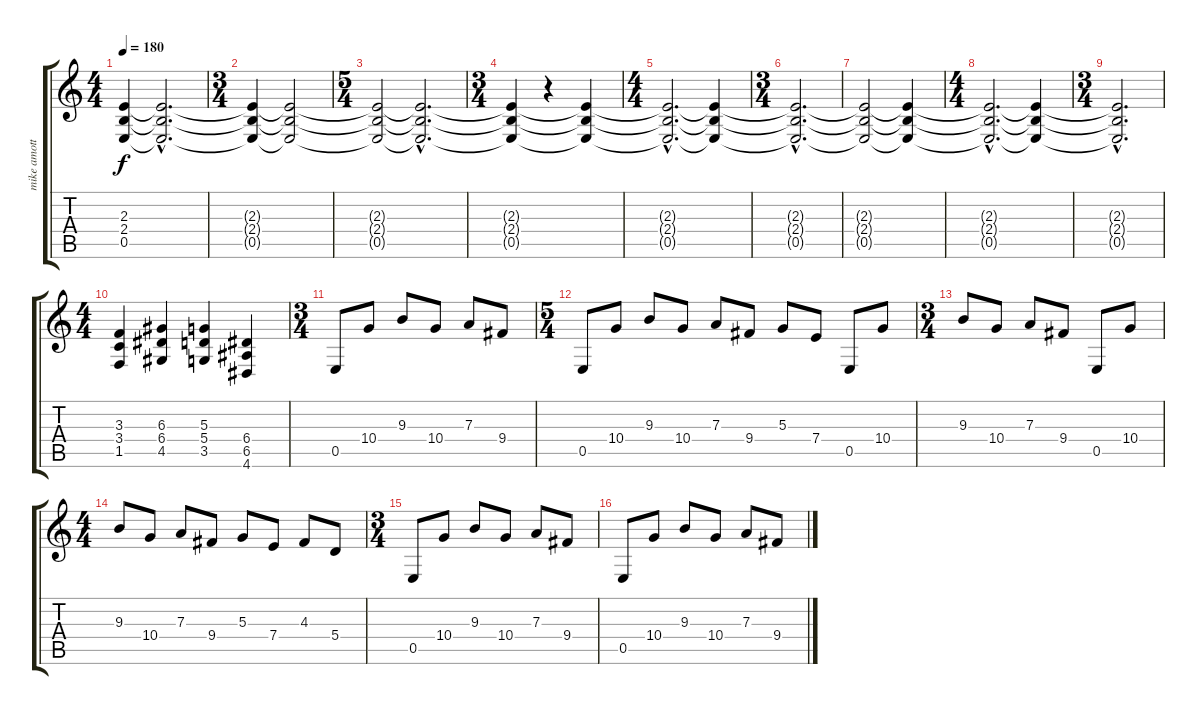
\track ("mike amott" "mike amott") {instrument distortionguitar}
\staff {score tabs}
\tuning (B3 Gb3 D3 A2 E2 B1) {hide}
\ts (4 4)
\tempo 180
\clef g2
\ks c
(2.3{t} 2.4{t} 0.5{t}).4{dy f} (2.3{hac t} 2.4{hac t} 0.5{hac t}).2{d} |
\ts (3 4)
(2.3{t} 2.4{t} 0.5{t}).4 (2.3{t} 2.4{t} 0.5{t}).2 |
\ts (5 4)
(2.3{t} 2.4{t} 0.5{t}).2 (2.3{hac t} 2.4{hac t} 0.5{hac t}).2{d} |
\ts (3 4)
(2.3{t} 2.4{t} 0.5{t}).4 r.4 (2.3{t} 2.4{t} 0.5{t}).4 |
\ts (4 4)
(2.3{hac t} 2.4{hac t} 0.5{hac t}).2{d} (2.3{t} 2.4{t} 0.5{t}).4 |
\ts (3 4)
(2.3{hac t} 2.4{hac t} 0.5{hac t}).2{d} |
(2.3{t} 2.4{t} 0.5{t}).2 (2.3{t} 2.4{t} 0.5{t}).4 |
\ts (4 4)
(2.3{hac t} 2.4{hac t} 0.5{hac t}).2{d} (2.3{t} 2.4{t} 0.5{t}).4 |
\ts (3 4)
(2.3{hac t} 2.4{hac t} 0.5{hac t}).2{d} |
\ts (4 4)
(3.3 3.4 1.5).4 (6.3 6.4 4.5).4 (5.3 5.4 3.5).4 (6.4 6.5 4.6).4 |
\ts (3 4)
0.5.8 10.4.8 9.3.8 10.4.8 7.3.8 9.4.8 |
\ts (5 4)
0.5.8 10.4.8 9.3.8 10.4.8 7.3.8 9.4.8 5.3.8 7.4.8 0.5.8 10.4.8 |
\ts (3 4)
9.3.8 10.4.8 7.3.8 9.4.8 0.5.8 10.4.8 |
\ts (4 4)
9.3.8 10.4.8 7.3.8 9.4.8 5.3.8 7.4.8 4.3.8 5.4.8 |
\ts (3 4)
0.5.8 10.4.8 9.3.8 10.4.8 7.3.8 9.4.8 |
0.5.8 10.4.8 9.3.8 10.4.8 7.3.8 9.4.8
